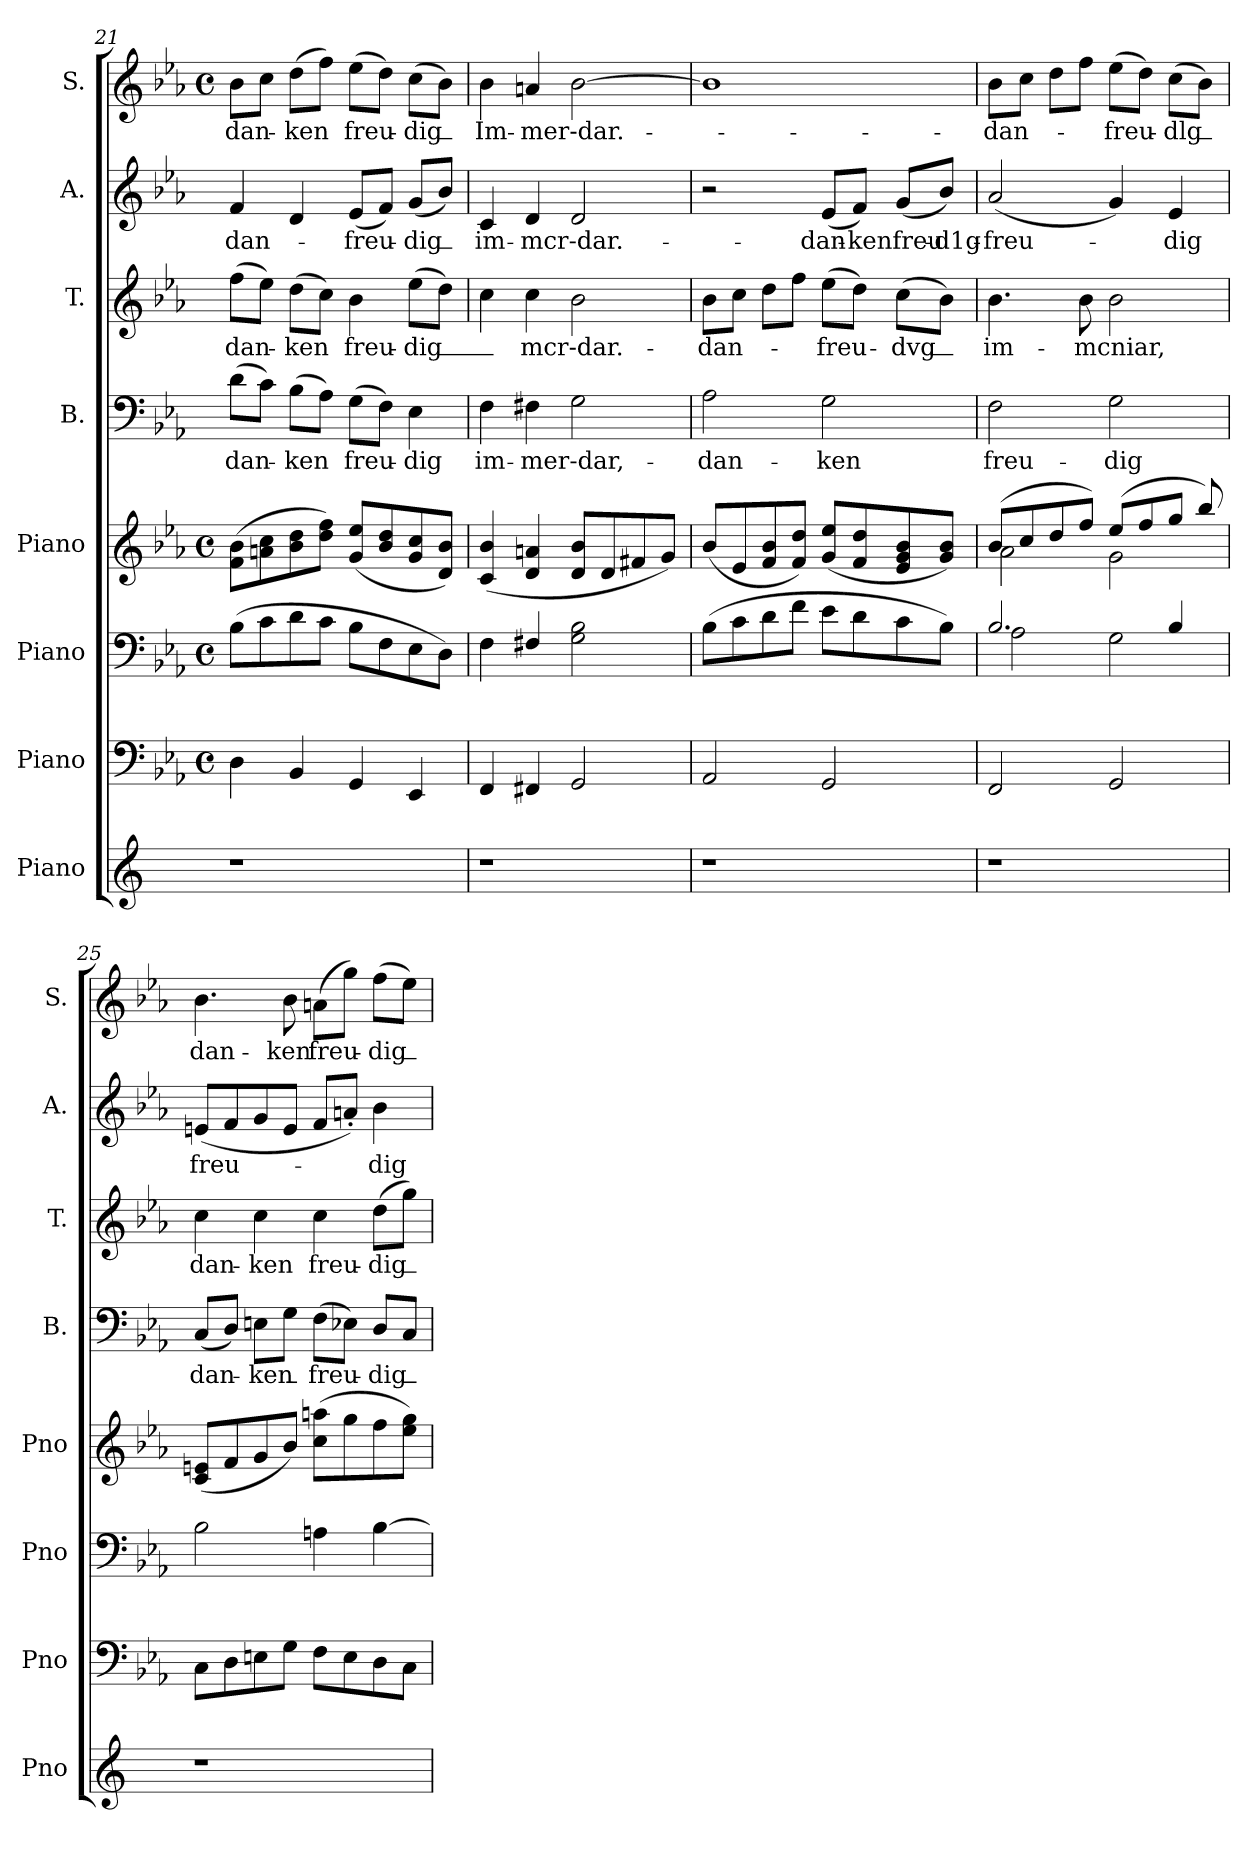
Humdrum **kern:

**kern	**kern	**kern	**kern	**kern	**text	**kern	**text	**kern	**text	**kern	**text
*part8	*part7	*part6	*part5	*part4	*part4	*part3	*part3	*part2	*part2	*part1	*part1
*staff8	*staff7	*staff6	*staff5	*staff4	*staff4	*staff3	*staff3	*staff2	*staff2	*staff1	*staff1
*I"Piano	*I"Piano	*I"Piano	*I"Piano	*I"B.	*	*I"T.	*	*I"A.	*	*I"S.	*
*I'Pno	*I'Pno	*I'Pno	*I'Pno	*I'B.	*	*I'T.	*	*I'A.	*	*I'S.	*
!!LO:PB:g=z
*clefG2	*clefF4	*clefF4	*clefG2	*clefF4	*	*clefG2	*	*clefG2	*	*clefG2	*
*k[]	*k[b-e-a-]	*k[b-e-a-]	*k[b-e-a-]	*k[b-e-a-]	*	*k[b-e-a-]	*	*k[b-e-a-]	*	*k[b-e-a-]	*
*	*M4/4	*M4/4	*M4/4	*	*	*	*	*	*	*M4/4	*
*	*met(c)	*met(c)	*met(c)	*	*	*	*	*	*	*met(c)	*
=21	=21	=21	=21	=21	=21	=21	=21	=21	=21	=21	=21
1r	4D\	(8B-\L	(8f\ 8b-\L	(8d\L	dan-	(8ff\L	dan-	4f/	dan-	8b-\L	dan-
.	.	8c\	8an\ 8cc\	8c\J)	.	8ee-\J)	.	.	.	8cc\J	.
.	4BB-/	8d\	8b-\ 8dd\	(8B-\L	ken	(8dd\L	ken	4d/	.	(8dd\L	ken
.	.	8c\J	8dd\ 8ff\J)	8A-\J)	.	8cc\J)	.	.	.	8ff\J)	.
.	4GG/	8B-\L	(8g/ 8ee-/L	(8G\L	freu-	4b-\	freu-	(8e-/L	freu-	(8ee-\L	freu-
.	.	8F\	8b-/ 8dd/	8F\J)	.	.	.	8f/J)	.	8dd\J)	.
.	4EE-/	8E-\	8g/ 8cc/	4E-\	dig	(8ee-\L	dig_	(8g/L	dig_	(8cc\L	dig_
.	.	8D\J)	8d/ 8b-/J)	.	.	8dd\J)	.	8b-/J)	.	8b-\J)	.
=22	=22	=22	=22	=22	=22	=22	=22	=22	=22	=22	=22
1r	4FF/	4F\	(4c/ 4b-/	4F\	im-	4cc\	.	4c/	im-	4b-\	Im-
.	4FF#X/	4F#X/	4d/ 4an/	4F#X\	-mer-dar,-	4cc\	-mcr-dar.-	4d/	-mcr-dar.-	4an/	-mer-dar.-
.	2GG/	2G\ 2B-\	8d/ 8b-/L	2G\	.	2b-\	.	2d/	.	[2b-\	.
.	.	.	8d/	.	.	.	.	.	.	.	.
.	.	.	8f#X/	.	.	.	.	.	.	.	.
.	.	.	8g/J)	.	.	.	.	.	.	.	.
=23	=23	=23	=23	=23	=23	=23	=23	=23	=23	=23	=23
1r	2AA-/	(8B-\L	(8b-/L	2A-\	dan-	8b-\L	dan-	2r	.	1b-]	.
.	.	8c\	8e-/	.	.	8cc\J	.	.	.	.	.
.	.	8d\	8f/ 8b-/	.	.	8dd\L	.	.	.	.	.
.	.	8f\J	8f/ 8dd/J)	.	.	8ff\J	.	.	.	.	.
.	2GG/	8e-\L	(8g/ 8ee-/L	2G\	ken	(8ee-\L	freu-	(8e-/L	dan-	.	.
.	.	8d\	8f/ 8dd/	.	.	8dd\J)	.	8f/J)	kenfreu-	.	.
.	.	8c\	8e-/ 8g/ 8b-/	.	.	(8cc\L	dvg_	(8g/L	.	.	.
.	.	8B-\J)	8g/ 8b-/J)	.	.	8b-\J)	.	8b-/J)	-d1g-	.	.
!!LO:PB:g=z
=24	=24	=24	=24	=24	=24	=24	=24	=24	=24	=24	=24
*	*	*^	*^	*	*	*	*	*	*	*	*
1r	2FF/	2.B-/	2A-\	(8b-/L	2a-\	2F\	freu-	4.b-\	im-	(2a-/	freu-	8b-\L	dan-
.	.	.	.	8cc/	.	.	.	.	.	.	.	8cc\J	.
.	.	.	.	8dd/	.	.	.	.	.	.	.	8dd\L	.
.	.	.	.	8ff/J)	.	.	.	8b-\	mcniar,	.	.	8ff\J	.
.	2GG/	.	2G\	(8ee-/L	2g\	2G\	dig	2b-\	.	4g/)	.	(8ee-\L	freu-
.	.	.	.	8ff/	.	.	.	.	.	.	.	8dd\J)	.
.	.	4B-/	.	8gg/J	.	.	.	.	.	4e-/	dig	(8cc\L	dlg_
.	.	.	.	8bb-/)	.	.	.	.	.	.	.	8b-\J)	.
*	*	*v	*v	*	*	*	*	*	*	*	*	*	*
*	*	*	*v	*v	*	*	*	*	*	*	*	*
=25	=25	=25	=25	=25	=25	=25	=25	=25	=25	=25	=25
1r	8C\L	2B-\	(8c/ 8en/L	(8C/L	dan-	4cc\	dan-	(8en/L	freu-	4.b-\	dan-
.	8D\	.	8f/	8D/J)	.	.	.	8f/	.	.	.
.	8En\	.	8g/	8En\L	ken_	4cc\	ken	8g/	.	.	.
.	8G\J	.	8b-/J)	8G\J	.	.	.	8e/J	.	8b-\	ken
.	8F\L	4An\	(8cc\ 8aan\L	(8F\L	freu-	4cc\	freu-	8f/L	.	(8an\L	freu-
.	8E\	.	8gg\	8E-X\J)	.	.	.	8an'/J)	.	8gg\J)	.
.	8D\	[4B-\	8ff\	8D/L	dig_	(8dd\L	dig_	4b-\	dig	(8ff\L	dig_
.	8C\J	.	8ee-\ 8gg\J)	8C/J	.	8gg\J)	.	.	.	8ee-\J)	.
=	=	=	=	=	=	=	=	=	=	=	=
*-	*-	*-	*-	*-	*-	*-	*-	*-	*-	*-	*-
